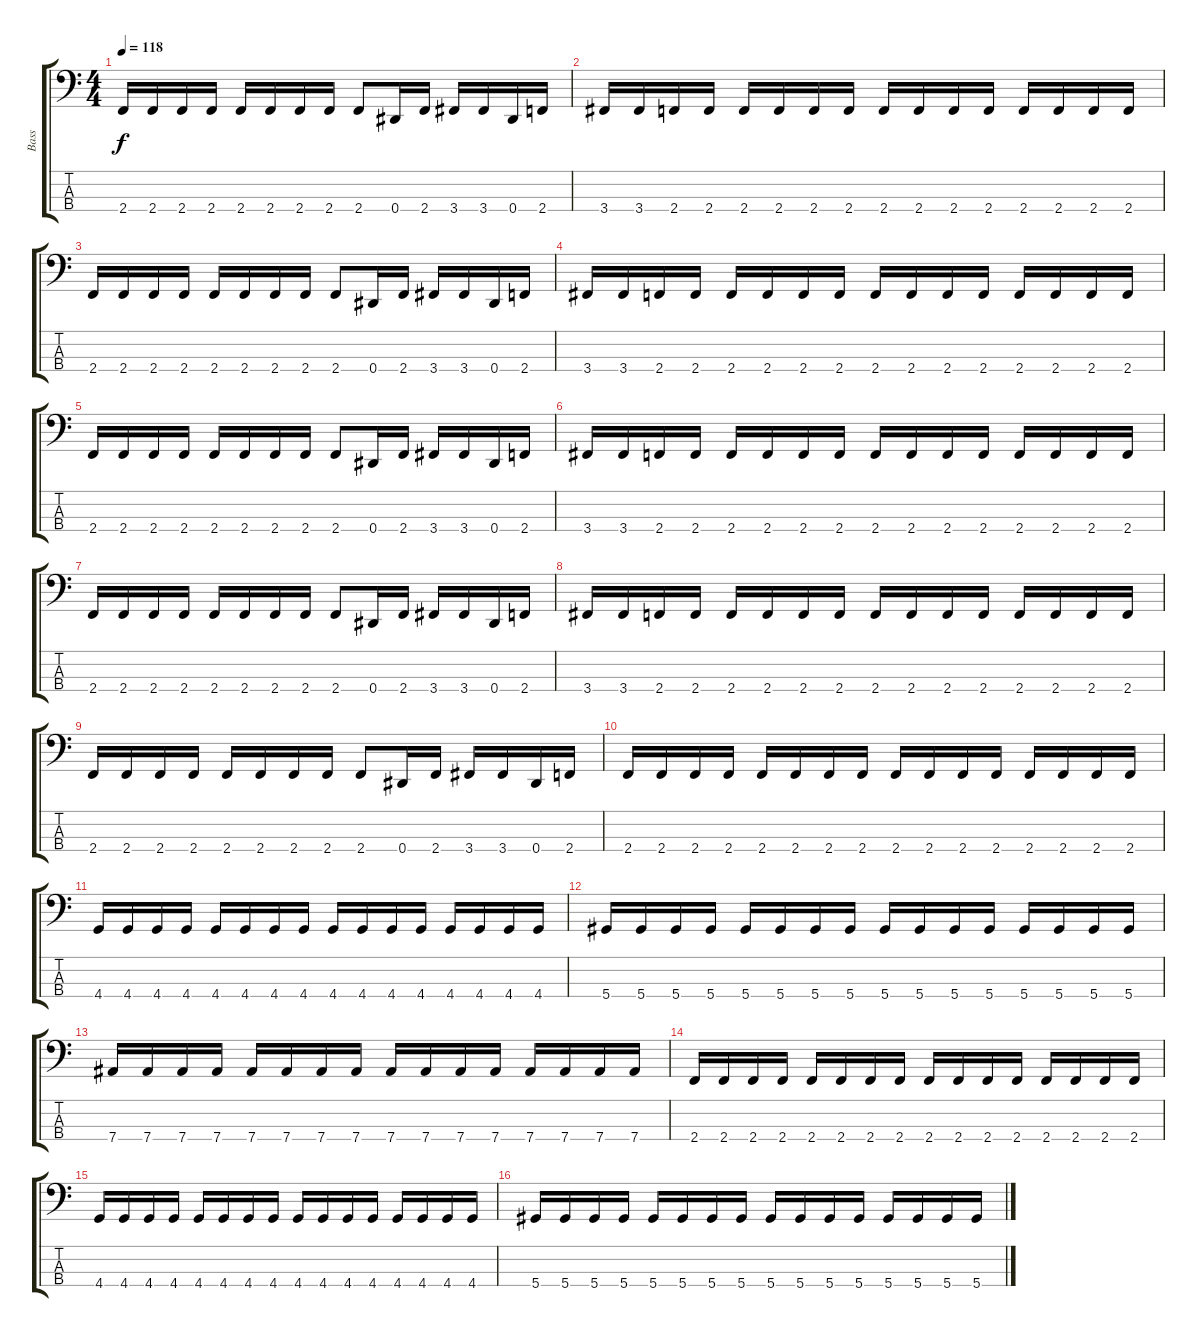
\track ("Bass" "Bass") {instrument electricbasspick}
\staff {score tabs}
\tuning (Gb2 Db2 Ab1 Eb1) {hide}
\ts (4 4)
\tempo 118
\clef f4
\ks c
2.4.16{dy f} 2.4.16 2.4.16 2.4.16 2.4.16 2.4.16 2.4.16 2.4.16 2.4.8 0.4.16 2.4.16 3.4.16 3.4.16 0.4.16 2.4.16 |
3.4.16 3.4.16 2.4.16 2.4.16 2.4.16 2.4.16 2.4.16 2.4.16 2.4.16 2.4.16 2.4.16 2.4.16 2.4.16 2.4.16 2.4.16 2.4.16 |
2.4.16 2.4.16 2.4.16 2.4.16 2.4.16 2.4.16 2.4.16 2.4.16 2.4.8 0.4.16 2.4.16 3.4.16 3.4.16 0.4.16 2.4.16 |
3.4.16 3.4.16 2.4.16 2.4.16 2.4.16 2.4.16 2.4.16 2.4.16 2.4.16 2.4.16 2.4.16 2.4.16 2.4.16 2.4.16 2.4.16 2.4.16 |
2.4.16 2.4.16 2.4.16 2.4.16 2.4.16 2.4.16 2.4.16 2.4.16 2.4.8 0.4.16 2.4.16 3.4.16 3.4.16 0.4.16 2.4.16 |
3.4.16 3.4.16 2.4.16 2.4.16 2.4.16 2.4.16 2.4.16 2.4.16 2.4.16 2.4.16 2.4.16 2.4.16 2.4.16 2.4.16 2.4.16 2.4.16 |
2.4.16 2.4.16 2.4.16 2.4.16 2.4.16 2.4.16 2.4.16 2.4.16 2.4.8 0.4.16 2.4.16 3.4.16 3.4.16 0.4.16 2.4.16 |
3.4.16 3.4.16 2.4.16 2.4.16 2.4.16 2.4.16 2.4.16 2.4.16 2.4.16 2.4.16 2.4.16 2.4.16 2.4.16 2.4.16 2.4.16 2.4.16 |
2.4.16 2.4.16 2.4.16 2.4.16 2.4.16 2.4.16 2.4.16 2.4.16 2.4.8 0.4.16 2.4.16 3.4.16 3.4.16 0.4.16 2.4.16 |
2.4.16 2.4.16 2.4.16 2.4.16 2.4.16 2.4.16 2.4.16 2.4.16 2.4.16 2.4.16 2.4.16 2.4.16 2.4.16 2.4.16 2.4.16 2.4.16 |
4.4.16 4.4.16 4.4.16 4.4.16 4.4.16 4.4.16 4.4.16 4.4.16 4.4.16 4.4.16 4.4.16 4.4.16 4.4.16 4.4.16 4.4.16 4.4.16 |
5.4.16 5.4.16 5.4.16 5.4.16 5.4.16 5.4.16 5.4.16 5.4.16 5.4.16 5.4.16 5.4.16 5.4.16 5.4.16 5.4.16 5.4.16 5.4.16 |
7.4.16 7.4.16 7.4.16 7.4.16 7.4.16 7.4.16 7.4.16 7.4.16 7.4.16 7.4.16 7.4.16 7.4.16 7.4.16 7.4.16 7.4.16 7.4.16 |
2.4.16 2.4.16 2.4.16 2.4.16 2.4.16 2.4.16 2.4.16 2.4.16 2.4.16 2.4.16 2.4.16 2.4.16 2.4.16 2.4.16 2.4.16 2.4.16 |
4.4.16 4.4.16 4.4.16 4.4.16 4.4.16 4.4.16 4.4.16 4.4.16 4.4.16 4.4.16 4.4.16 4.4.16 4.4.16 4.4.16 4.4.16 4.4.16 |
5.4.16 5.4.16 5.4.16 5.4.16 5.4.16 5.4.16 5.4.16 5.4.16 5.4.16 5.4.16 5.4.16 5.4.16 5.4.16 5.4.16 5.4.16 5.4.16
